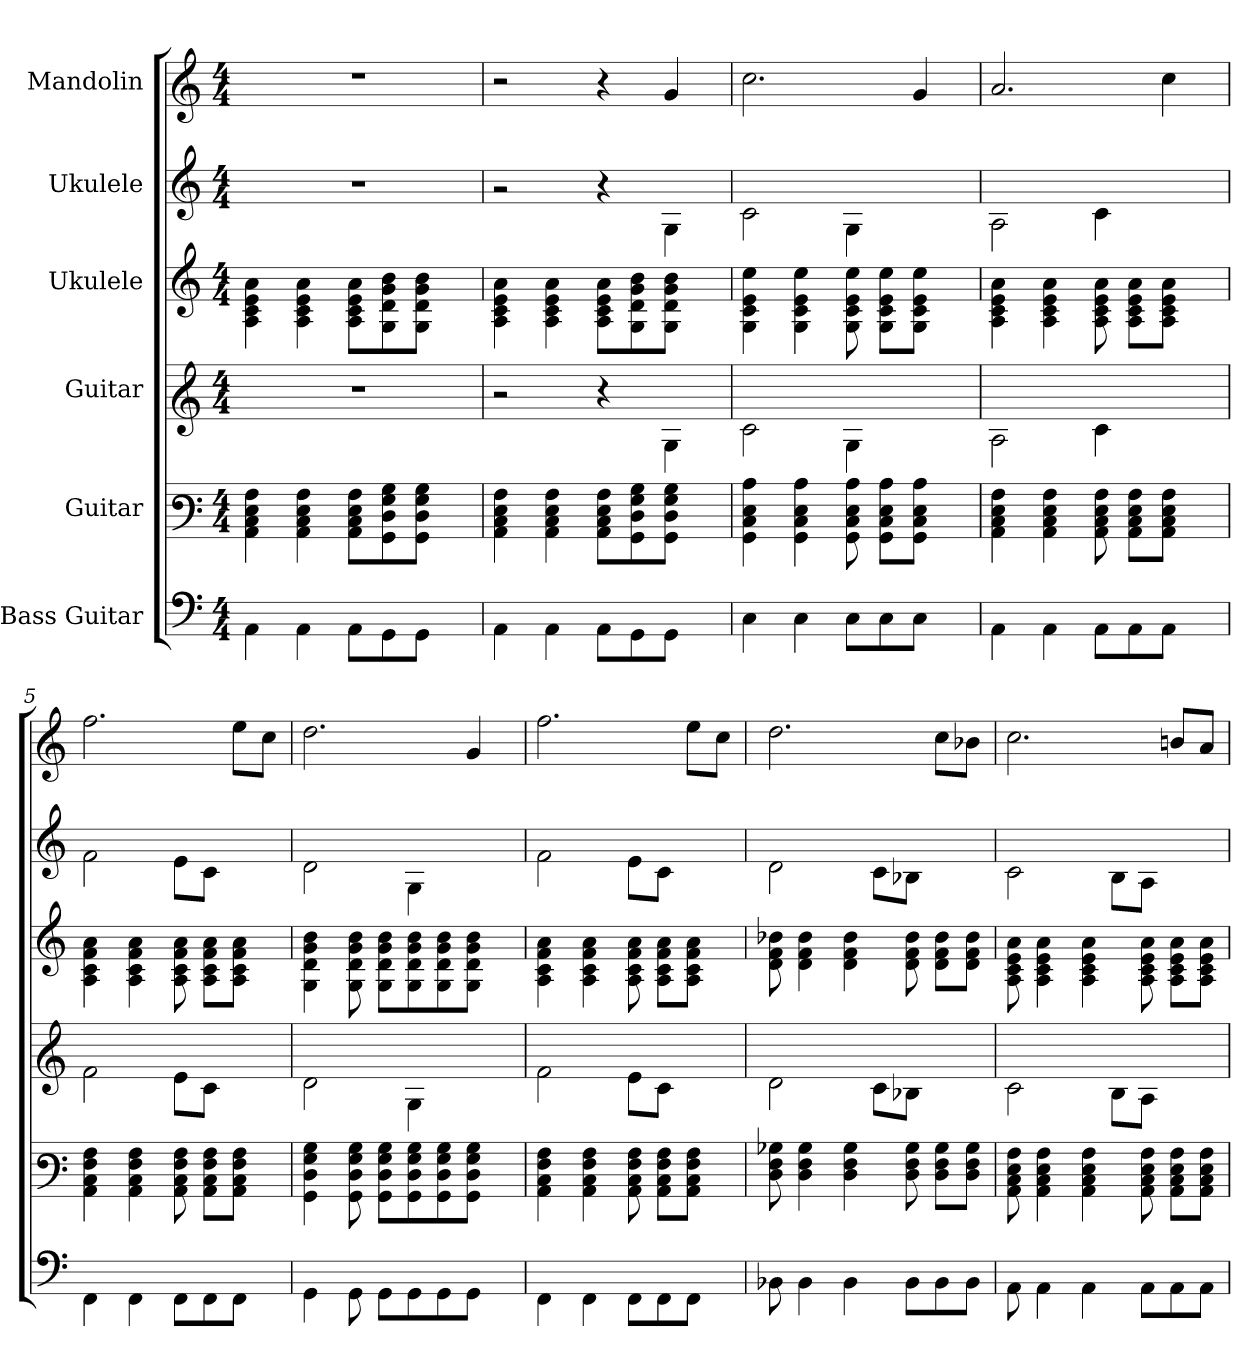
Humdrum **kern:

**kern	**kern	**kern	**kern	**kern	**kern
*part6	*part5	*part4	*part3	*part2	*part1
*staff6	*staff5	*staff4	*staff3	*staff2	*staff1
*I"Bass Guitar	*I"Guitar	*I"Guitar	*I"Ukulele	*I"Ukulele	*I"Mandolin
*stria4	*stria6	*stria6	*stria4	*stria4	*
*	*	*	*	*	*clefG2
*k[]	*k[]	*k[]	*k[]	*k[]	*k[]
*M4/4	*M4/4	*M4/4	*M4/4	*M4/4	*M4/4
=1	=1	=1	=1	=1	=1
4AA\	4AAi\ 4Ci\ 4Ei\ 4Ai\	1r	4Ai\ 4ci\ 4ei\ 4ai\	1r	1r
4AA\	4AAi\ 4Ci\ 4Ei\ 4Ai\	.	4Ai\ 4ci\ 4ei\ 4ai\	.	.
8AA\L	8AAi\ 8Ci\ 8Ei\ 8Ai\L	.	8Ai\ 8ci\ 8ei\ 8ai\L	.	.
8GG\	8GGi\ 8Di\ 8Gi\ 8Bi\	.	8Gi\ 8di\ 8gi\ 8bi\	.	.
8GG\J	8GGi\ 8Di\ 8Gi\ 8Bi\J	.	8Gi\ 8di\ 8gi\ 8bi\J	.	.
8ryy	8ryy	.	8ryy	.	.
=2	=2	=2	=2	=2	=2
4AA\	4AAi\ 4Ci\ 4Ei\ 4Ai\	2r	4Ai\ 4ci\ 4ei\ 4ai\	2r	2r
4AA\	4AAi\ 4Ci\ 4Ei\ 4Ai\	.	4Ai\ 4ci\ 4ei\ 4ai\	.	.
8AA\L	8AAi\ 8Ci\ 8Ei\ 8Ai\L	4r	8Ai\ 8ci\ 8ei\ 8ai\L	4r	4r
8GG\	8GGi\ 8Di\ 8Gi\ 8Bi\	.	8Gi\ 8di\ 8gi\ 8bi\	.	.
8GG\J	8GGi\ 8Di\ 8Gi\ 8Bi\J	4Gj\	8Gi\ 8di\ 8gi\ 8bi\J	4Gj\	4g/
8ryy	8ryy	.	8ryy	.	.
=3	=3	=3	=3	=3	=3
4C\	4GGi\ 4Ci\ 4Ei\ 4ci\	2cj\	4Gi\ 4ci\ 4ei\ 4cci\	2cj\	2.cc\
4C\	4GGi\ 4Ci\ 4Ei\ 4ci\	.	4Gi\ 4ci\ 4ei\ 4cci\	.	.
8C\L	8GGi\ 8Ci\ 8Ei\ 8ci\	4Gj\	8Gi\ 8ci\ 8ei\ 8cci\	4Gj\	.
8C\	8GGi\ 8Ci\ 8Ei\ 8ci\L	.	8Gi\ 8ci\ 8ei\ 8cci\L	.	.
8C\J	8GGi\ 8Ci\ 8Ei\ 8ci\J	4ryy	8Gi\ 8ci\ 8ei\ 8cci\J	4ryy	4g/
8ryy	8ryy	.	8ryy	.	.
=4	=4	=4	=4	=4	=4
4AA\	4AAi\ 4Ci\ 4Ei\ 4Ai\	2Aj\	4Ai\ 4ci\ 4ei\ 4ai\	2Aj\	2.a/
4AA\	4AAi\ 4Ci\ 4Ei\ 4Ai\	.	4Ai\ 4ci\ 4ei\ 4ai\	.	.
8AA\L	8AAi\ 8Ci\ 8Ei\ 8Ai\	4cj\	8Ai\ 8ci\ 8ei\ 8ai\	4cj\	.
8AA\	8AAi\ 8Ci\ 8Ei\ 8Ai\L	.	8Ai\ 8ci\ 8ei\ 8ai\L	.	.
8AA\J	8AAi\ 8Ci\ 8Ei\ 8Ai\J	4ryy	8Ai\ 8ci\ 8ei\ 8ai\J	4ryy	4cc\
8ryy	8ryy	.	8ryy	.	.
=5	=5	=5	=5	=5	=5
4FF\	4AAi\ 4Ci\ 4Fi\ 4Ai\	2fj\	4Ai\ 4ci\ 4fi\ 4ai\	2fj\	2.ff\
4FF\	4AAi\ 4Ci\ 4Fi\ 4Ai\	.	4Ai\ 4ci\ 4fi\ 4ai\	.	.
8FF\L	8AAi\ 8Ci\ 8Fi\ 8Ai\	8ej\L	8Ai\ 8ci\ 8fi\ 8ai\	8ej\L	.
8FF\	8AAi\ 8Ci\ 8Fi\ 8Ai\L	8cj\J	8Ai\ 8ci\ 8fi\ 8ai\L	8cj\J	.
8FF\J	8AAi\ 8Ci\ 8Fi\ 8Ai\J	4ryy	8Ai\ 8ci\ 8fi\ 8ai\J	4ryy	8ee\L
8ryy	8ryy	.	8ryy	.	8cc\J
!!LO:PB:g=z
=6	=6	=6	=6	=6	=6
4GG\	4GGi\ 4Di\ 4Gi\ 4Bi\	2dj\	4Gi\ 4di\ 4gi\ 4bi\	2dj\	2.dd\
8GG\	8GGi\ 8Di\ 8Gi\ 8Bi\	.	8Gi\ 8di\ 8gi\ 8bi\	.	.
8GG\L	8GGi\ 8Di\ 8Gi\ 8Bi\L	.	8Gi\ 8di\ 8gi\ 8bi\L	.	.
8GG\	8GGi\ 8Di\ 8Gi\ 8Bi\	4Gj\	8Gi\ 8di\ 8gi\ 8bi\	4Gj\	.
8GG\	8GGi\ 8Di\ 8Gi\ 8Bi\	.	8Gi\ 8di\ 8gi\ 8bi\	.	.
8GG\J	8GGi\ 8Di\ 8Gi\ 8Bi\J	4ryy	8Gi\ 8di\ 8gi\ 8bi\J	4ryy	4g/
8ryy	8ryy	.	8ryy	.	.
=7	=7	=7	=7	=7	=7
4FF\	4AAi\ 4Ci\ 4Fi\ 4Ai\	2fj\	4Ai\ 4ci\ 4fi\ 4ai\	2fj\	2.ff\
4FF\	4AAi\ 4Ci\ 4Fi\ 4Ai\	.	4Ai\ 4ci\ 4fi\ 4ai\	.	.
8FF\L	8AAi\ 8Ci\ 8Fi\ 8Ai\	8ej\L	8Ai\ 8ci\ 8fi\ 8ai\	8ej\L	.
8FF\	8AAi\ 8Ci\ 8Fi\ 8Ai\L	8cj\J	8Ai\ 8ci\ 8fi\ 8ai\L	8cj\J	.
8FF\J	8AAi\ 8Ci\ 8Fi\ 8Ai\J	4ryy	8Ai\ 8ci\ 8fi\ 8ai\J	4ryy	8ee\L
8ryy	8ryy	.	8ryy	.	8cc\J
=8	=8	=8	=8	=8	=8
8BB-\	8Di\ 8Fi\ 8B-i\	2dj\	8di\ 8fi\ 8b-i\	2dj\	2.dd\
4BB-\	4Di\ 4Fi\ 4B-i\	.	4di\ 4fi\ 4b-i\	.	.
4BB-\	4Di\ 4Fi\ 4B-i\	.	4di\ 4fi\ 4b-i\	.	.
.	.	8cj\L	.	8cj\L	.
8BB-\L	8Di\ 8Fi\ 8B-i\	8B-j\J	8di\ 8fi\ 8b-i\	8B-j\J	.
8BB-\	8Di\ 8Fi\ 8B-i\L	4ryy	8di\ 8fi\ 8b-i\L	4ryy	8cc\L
8BB-\J	8Di\ 8Fi\ 8B-i\J	.	8di\ 8fi\ 8b-i\J	.	8b-X\J
=9	=9	=9	=9	=9	=9
8AA\	8AAi\ 8Ci\ 8Ei\ 8Ai\	2cj\	8Ai\ 8ci\ 8ei\ 8ai\	2cj\	2.cc\
4AA\	4AAi\ 4Ci\ 4Ei\ 4Ai\	.	4Ai\ 4ci\ 4ei\ 4ai\	.	.
4AA\	4AAi\ 4Ci\ 4Ei\ 4Ai\	.	4Ai\ 4ci\ 4ei\ 4ai\	.	.
.	.	8Bj\L	.	8Bj\L	.
8AA\L	8AAi\ 8Ci\ 8Ei\ 8Ai\	8Aj\J	8Ai\ 8ci\ 8ei\ 8ai\	8Aj\J	.
8AA\	8AAi\ 8Ci\ 8Ei\ 8Ai\L	4ryy	8Ai\ 8ci\ 8ei\ 8ai\L	4ryy	8bn/L
8AA\J	8AAi\ 8Ci\ 8Ei\ 8Ai\J	.	8Ai\ 8ci\ 8ei\ 8ai\J	.	8a/J
=	=	=	=	=	=
*-	*-	*-	*-	*-	*-
